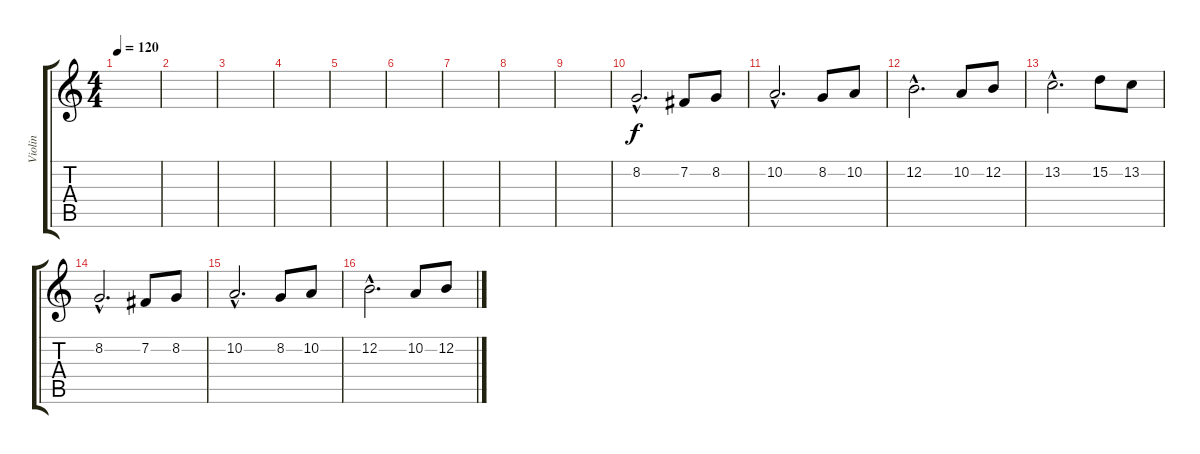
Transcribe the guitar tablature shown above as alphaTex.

\track ("Violin" "Violin") {instrument violin}
\staff {score tabs}
\tuning (E4 B3 G3 D3 A2 E2) {hide}
\ts (4 4)
\tempo 120
\clef g2
\ks c
|
|
|
|
|
|
|
|
|
8.2{hac}.2{d} 7.2.8 8.2.8 |
10.2{hac}.2{d} 8.2.8 10.2.8 |
12.2{hac}.2{d} 10.2.8 12.2.8 |
13.2{hac}.2{d} 15.2.8 13.2.8 |
8.2{hac}.2{d} 7.2.8 8.2.8 |
10.2{hac}.2{d} 8.2.8 10.2.8 |
12.2{hac}.2{d} 10.2.8 12.2.8
